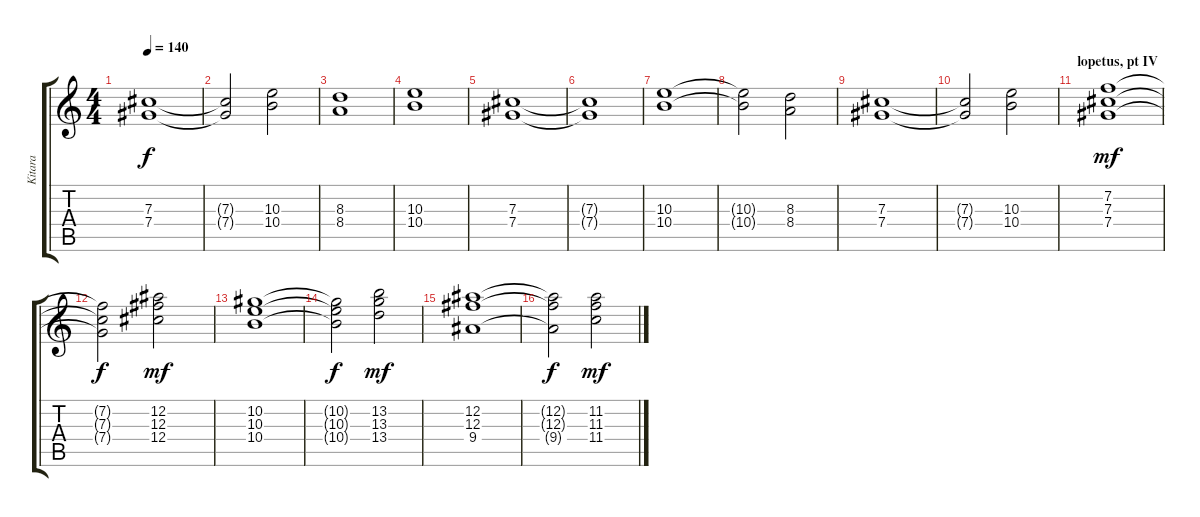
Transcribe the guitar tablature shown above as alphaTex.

\track ("Kitara" "Kitara") {instrument distortionguitar}
\staff {score tabs}
\tuning (Eb4 Bb3 Gb3 Db3 Ab2 Db2) {hide}
\ts (4 4)
\tempo 140
\clef g2
\ks c
(7.3 7.4).1{dy f} |
(7.3{t} 7.4{t}).2 (10.3 10.4).2 |
(8.3 8.4).1 |
(10.3 10.4).1 |
(7.3 7.4).1 |
(7.3{t} 7.4{t}).1 |
(10.3 10.4).1 |
(10.3{t} 10.4{t}).2 (8.3 8.4).2 |
(7.3 7.4).1 |
(7.3{t} 7.4{t}).2 (10.3 10.4).2 |
\section ("" "lopetus, pt IV")
(7.2 7.3 7.4).1{dy mf} |
(7.2{t} 7.3{t} 7.4{t}).2{dy f} (12.2 12.3 12.4).2{dy mf} |
(10.2 10.3 10.4).1 |
(10.2{t} 10.3{t} 10.4{t}).2{dy f} (13.2 13.3 13.4).2{dy mf} |
(12.2 12.3 9.4).1{volume 8} |
(12.2{t} 12.3{t} 9.4{t}).2{dy f} (11.2 11.3 11.4).2{dy mf}
